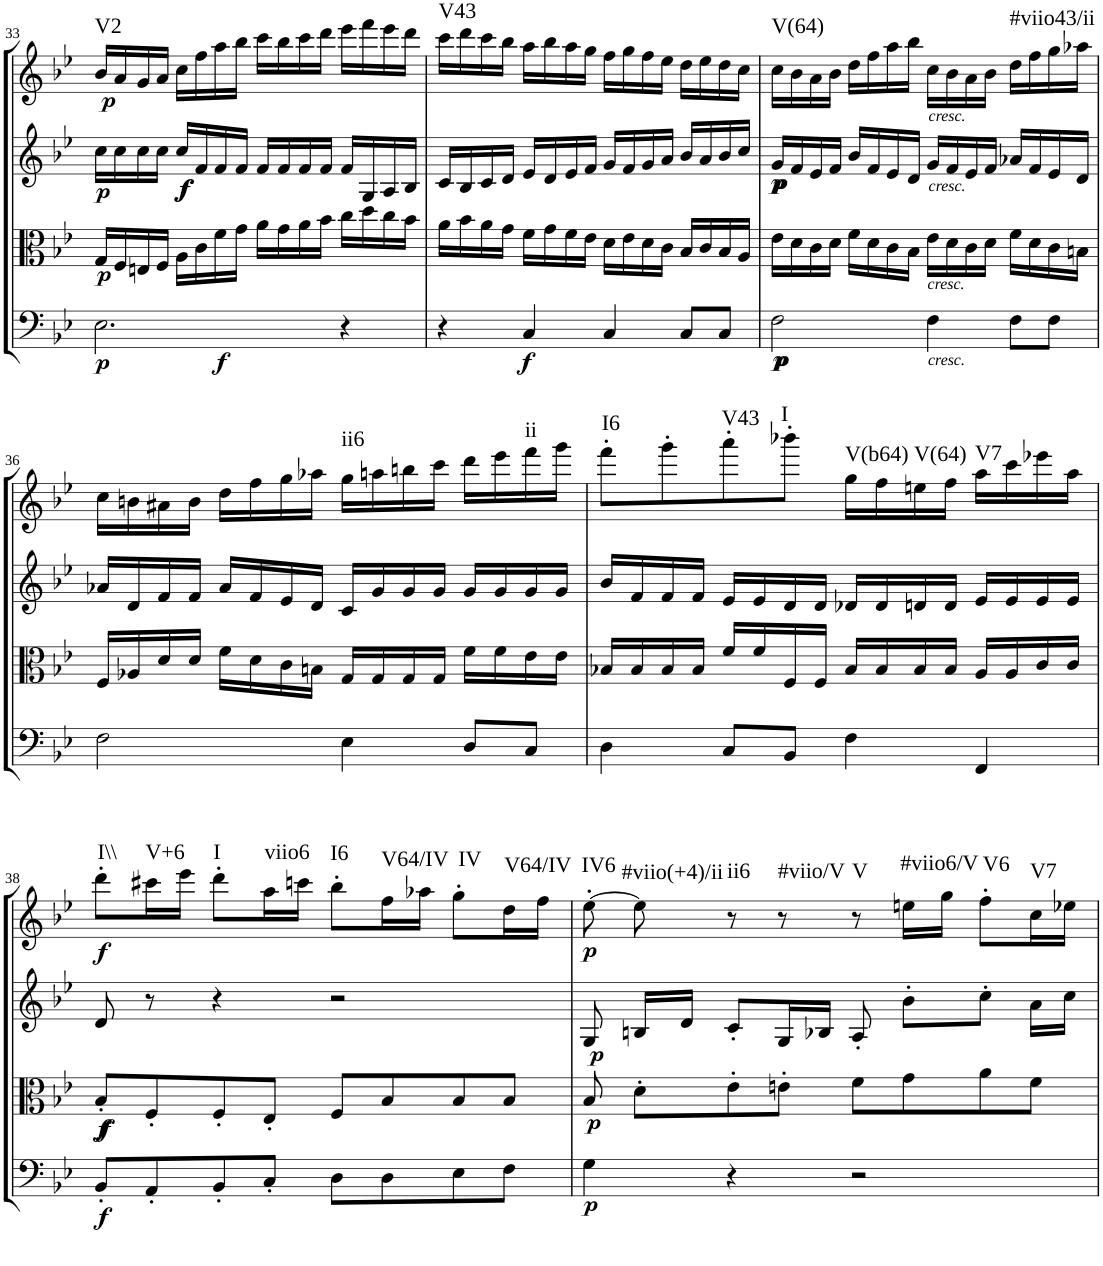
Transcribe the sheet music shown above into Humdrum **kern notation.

**kern	**dynam	**kern	**dynam	**kern	**dynam	**kern	**dynam	**harte
*part4	*part4	*part3	*part3	*part2	*part2	*part1	*part1	*part1
*staff4	*staff4	*staff3	*staff3	*staff2	*staff2	*staff1	*staff1	*
*I"Violoncello.	*	*I"Viola.	*	*I"Violino II.	*	*I"Violino I.	*	*
*I'Vc	*	*I'Vla	*	*I'Vln	*	*I'Vln	*	*
!!LO:PB:g=z
*clefF4	*	*clefC3	*	*clefG2	*	*clefG2	*	*
*k[b-e-]	*	*k[b-e-]	*	*k[b-e-]	*	*k[b-e-]	*	*
*B-:	*	*B-:	*	*B-:	*	*B-:	*	*
*M4/4	*	*M4/4	*	*M4/4	*	*M4/4	*	*
*met(c)	*	*met(c)	*	*met(c)	*	*met(c)	*	*
=33	=33	=33	=33	=33	=33	=33	=33	=33
!	!LO:DY:b	!	!	!	!	!	!	!
!	!LO:DY:n=1:b	!	!LO:DY:b	!	!LO:DY:b	!	!LO:DY:b	!LO:H:kt=V2
2.E-\	p f	16G/LL	p	16cc\LL	p	16b-/LL	p	N
.	.	16F/	.	16cc\	.	16a/	.	.
.	.	16En/	.	16cc\	.	16g/	.	.
.	.	16F/JJ	.	16cc\JJ	.	16a/JJ	.	.
!	!	!	!	!	!LO:DY:b	!	!	!
!	!	!	!	!	!LO:DY:n=1:b	!	!	!
.	.	16A\LL	.	16cc/LL	f f	16cc\LL	.	.
.	.	16c\	.	16f/	.	16ff\	.	.
.	.	16f\	.	16f/	.	16aa\	.	.
.	.	16g\JJ	.	16f/JJ	.	16bb-\JJ	.	.
.	.	16a\LL	.	16f/LL	.	16ccc\LL	.	.
.	.	16g\	.	16f/	.	16bb-\	.	.
.	.	16a\	.	16f/	.	16ccc\	.	.
.	.	16b-\JJ	.	16f/JJ	.	16ddd\JJ	.	.
4r	.	16cc\LL	.	16f/LL	.	16eee-\LL	.	.
.	.	16dd\	.	16G/	.	16fff\	.	.
.	.	16cc\	.	16A/	.	16eee-\	.	.
.	.	16b-\JJ	.	16B-/JJ	.	16ddd\JJ	.	.
=34	=34	=34	=34	=34	=34	=34	=34	=34
!	!	!	!	!	!	!	!	!LO:H:kt=V43
4r	.	16a\LL	.	16c/LL	.	16ccc\LL	.	N
.	.	16b-\	.	16B-/	.	16ddd\	.	.
.	.	16a\	.	16c/	.	16ccc\	.	.
.	.	16g\JJ	.	16d/JJ	.	16bb-\JJ	.	.
!	!LO:DY:b	!	!	!	!	!	!	!
4C/	f	16f\LL	.	16e-/LL	.	16aa\LL	.	.
.	.	16g\	.	16d/	.	16bb-\	.	.
.	.	16f\	.	16e-/	.	16aa\	.	.
.	.	16e-\JJ	.	16f/JJ	.	16gg\JJ	.	.
4C/	.	16d\LL	.	16g/LL	.	16ff\LL	.	.
.	.	16e-\	.	16f/	.	16gg\	.	.
.	.	16d\	.	16g/	.	16ff\	.	.
.	.	16c\JJ	.	16a/JJ	.	16ee-\JJ	.	.
8C/L	.	16B-/LL	.	16b-/LL	.	16dd\LL	.	.
.	.	16c/	.	16a/	.	16ee-\	.	.
8C/J	.	16B-/	.	16b-/	.	16dd\	.	.
.	.	16A/JJ	.	16cc/JJ	.	16cc\JJ	.	.
=35	=35	=35	=35	=35	=35	=35	=35	=35
!	!LO:DY:b	!	!	!	!	!	!	!
!	!LO:DY:n=1:b	!	!	!	!LO:DY:b	!	!	!
!	!	!	!	!	!LO:DY:n=1:b	!	!	!LO:H:kt=V(64)
2F\	p p	16e-\LL	.	16g/LL	p p	16cc\LL	.	N
.	.	16d\	.	16f/	.	16b-\	.	.
.	.	16c\	.	16e-/	.	16a\	.	.
.	.	16d\JJ	.	16f/JJ	.	16b-\JJ	.	.
.	.	16f\LL	.	16b-/LL	.	16dd\LL	.	.
.	.	16d\	.	16f/	.	16ff\	.	.
.	.	16c\	.	16e-/	.	16aa\	.	.
.	.	16B-\JJ	.	16d/JJ	.	16bb-\JJ	.	.
!	!	!	!	!	!	!LO:TX:b:i:t=cresc.	!	!
!	!	!	!	!LO:TX:b:i:t=cresc.	!	!	!	!
!	!	!LO:TX:b:i:t=cresc.	!	!	!	!	!	!
!LO:TX:b:i:t=cresc.	!	!	!	!	!	!	!	!
4F\	.	16e-\LL	.	16g/LL	.	16cc\LL	.	.
.	.	16d\	.	16f/	.	16b-\	.	.
.	.	16c\	.	16e-/	.	16a\	.	.
.	.	16d\JJ	.	16f/JJ	.	16b-\JJ	.	.
!	!	!	!	!	!	!	!	!LO:H:kt=#viio43/ii
8F\L	.	16f\LL	.	16a-X/LL	.	16dd\LL	.	N
.	.	16d\	.	16f/	.	16ff\	.	.
8F\J	.	16c\	.	16e-/	.	16gg\	.	.
.	.	16Bn\JJ	.	16d/JJ	.	16aa-X\JJ	.	.
!!LO:LB:g=z
=36	=36	=36	=36	=36	=36	=36	=36	=36
2F\	.	16F/LL	.	16a-X/LL	.	16cc\LL	.	.
.	.	16A-X/	.	16d/	.	16bn\	.	.
.	.	16d/	.	16f/	.	16a#X\	.	.
.	.	16d/JJ	.	16f/JJ	.	16b\JJ	.	.
.	.	16f\LL	.	16a-/LL	.	16dd\LL	.	.
.	.	16d\	.	16f/	.	16ff\	.	.
.	.	16c\	.	16e-/	.	16gg\	.	.
.	.	16Bn\JJ	.	16d/JJ	.	16aa-X\JJ	.	.
!	!	!	!	!	!	!	!	!LO:H:kt=ii6
4E-\	.	16G/LL	.	16c/LL	.	16gg\LL	.	N
.	.	16G/	.	16g/	.	16aan\	.	.
.	.	16G/	.	16g/	.	16bbn\	.	.
.	.	16G/JJ	.	16g/JJ	.	16ccc\JJ	.	.
8D/L	.	16f\LL	.	16g/LL	.	16ddd\LL	.	.
.	.	16f\	.	16g/	.	16eee-\	.	.
!	!	!	!	!	!	!	!	!LO:H:kt=ii
8C/J	.	16e-\	.	16g/	.	16fff\	.	N
.	.	16e-\JJ	.	16g/JJ	.	16ggg\JJ	.	.
=37	=37	=37	=37	=37	=37	=37	=37	=37
!	!	!	!	!	!	!	!	!LO:H:kt=I6
4D\	.	16B-X/LL	.	16b-/LL	.	8fff'\L	.	N
.	.	16B-/	.	16f/	.	.	.	.
.	.	16B-/	.	16f/	.	8ggg'\	.	.
.	.	16B-/JJ	.	16f/JJ	.	.	.	.
!	!	!	!	!	!	!	!	!LO:H:kt=V43
8C/L	.	16f/LL	.	16e-/LL	.	8aaa'\	.	N
.	.	16f/	.	16e-/	.	.	.	.
!	!	!	!	!	!	!	!	!LO:H:kt=I
8BB-/J	.	16F/	.	16d/	.	8bbb-X'\J	.	N
.	.	16F/JJ	.	16d/JJ	.	.	.	.
!	!	!	!	!	!	!	!	!LO:H:kt=V(b64)
4F\	.	16B-/LL	.	16d-X/LL	.	16gg\LL	.	N
.	.	16B-/	.	16d-/	.	16ff\	.	.
!	!	!	!	!	!	!	!	!LO:H:kt=V(64)
.	.	16B-/	.	16dn/	.	16een\	.	N
.	.	16B-/JJ	.	16d/JJ	.	16ff\JJ	.	.
!	!	!	!	!	!	!	!	!LO:H:kt=V7
4FF/	.	16A/LL	.	16e-/LL	.	16aa\LL	.	N
.	.	16A/	.	16e-/	.	16ccc\	.	.
.	.	16c/	.	16e-/	.	16eee-X\	.	.
.	.	16c/JJ	.	16e-/JJ	.	16aa\JJ	.	.
!!LO:LB:g=z
=38	=38	=38	=38	=38	=38	=38	=38	=38
!	!LO:DY:b	!	!LO:DY:b	!	!	!	!	!
!	!	!	!LO:DY:n=1:b	!	!	!	!LO:DY:b	!LO:H:kt=I\\
8BB-'/L	f	8B-'/L	f f	8d/	.	8ddd'\L	f	N
!	!	!	!	!	!	!	!	!LO:H:kt=V+6
8AA'/	.	8F'/	.	8r	.	16ccc#X\L	.	N
.	.	.	.	.	.	16eee-\JJ	.	.
!	!	!	!	!	!	!	!	!LO:H:kt=I
8BB-'/	.	8F'/	.	4r	.	8ddd'\L	.	N
!	!	!	!	!	!	!	!	!LO:H:kt=viio6
8C'/J	.	8E-'/J	.	.	.	16aa\L	.	N
.	.	.	.	.	.	16cccn\JJ	.	.
!	!	!	!	!	!	!	!	!LO:H:kt=I6
8D\L	.	8F/L	.	2r	.	8bb-'\L	.	N
!	!	!	!	!	!	!	!	!LO:H:kt=V64/IV
8D\	.	8B-/	.	.	.	16ff\L	.	N
.	.	.	.	.	.	16aa-X\JJ	.	.
!	!	!	!	!	!	!	!	!LO:H:kt=IV
8E-\	.	8B-/	.	.	.	8gg'\L	.	N
!	!	!	!	!	!	!	!	!LO:H:kt=V64/IV
8F\J	.	8B-/J	.	.	.	16dd\L	.	N
.	.	.	.	.	.	16ff\JJ	.	.
=39	=39	=39	=39	=39	=39	=39	=39	=39
!	!LO:DY:b	!	!LO:DY:b	!	!LO:DY:b	!	!LO:DY:b	!LO:H:kt=IV6
4G\	p	8B-/	p	8G/	p	[8ee-'\	p	N
!	!	!	!	!	!	!	!	!LO:H:kt=#viio(+4)/ii
.	.	8d'\L	.	16Bn/LL	.	8ee-\]	.	N
.	.	.	.	16d/JJ	.	.	.	.
!	!	!	!	!	!	!	!	!LO:H:kt=ii6
4r	.	8e-'\	.	8c'/L	.	8r	.	N
!	!	!	!	!	!	!	!	!LO:H:kt=#viio/V
.	.	8en'\J	.	16G/L	.	8r	.	N
.	.	.	.	16B-X/JJ	.	.	.	.
!	!	!	!	!	!	!	!	!LO:H:kt=V
2r	.	8f\L	.	8A'/	.	8r	.	N
!	!	!	!	!	!	!	!	!LO:H:kt=#viio6/V
.	.	8g\	.	8b-'\L	.	16een\LL	.	N
.	.	.	.	.	.	16gg\JJ	.	.
!	!	!	!	!	!	!	!	!LO:H:kt=V6
.	.	8a\	.	8cc'\J	.	8ff'\L	.	N
!	!	!	!	!	!	!	!	!LO:H:kt=V7
.	.	8f\J	.	16a\LL	.	16cc\L	.	N
.	.	.	.	16cc\JJ	.	16ee-X\JJ	.	.
=	=	=	=	=	=	=	=	=
*-	*-	*-	*-	*-	*-	*-	*-	*-
